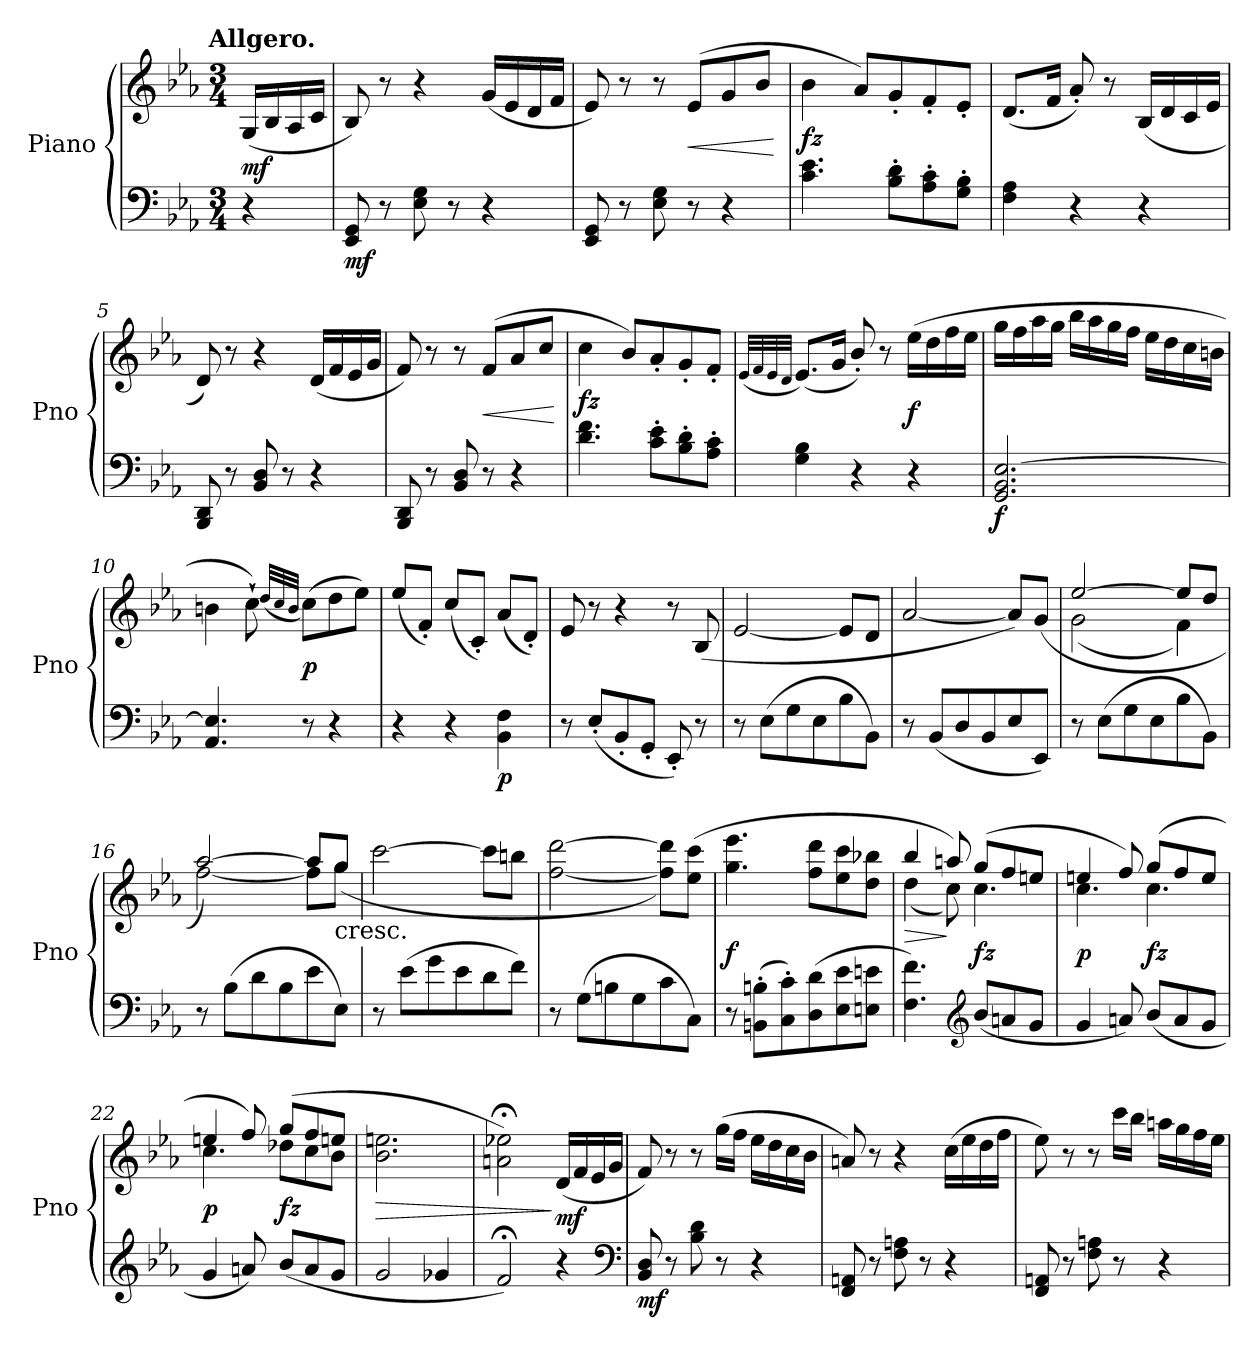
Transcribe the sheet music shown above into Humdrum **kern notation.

**kern	**kern	**dynam
*part1	*part1	*part1
*staff2	*staff1	*staff1/2
*I"Piano	*	*
*I'Pno	*	*
*clefF4	*clefG2	*
*k[b-e-a-]	*k[b-e-a-]	*
*E-:	*E-:	*
!!LO:TX:omd:t=Allgero.
*M3/4	*M3/4	*
*MM138	*MM138	*
=	=	=
4r	(16GLL	mf
.	16B-	.
.	16A-	.
.	16cJJ	.
=1	=1	=1
!	!	!LO:DY:b=2
8EE- 8GG	8B-)	mf
8r	8r	.
8E- 8G	4r	.
8r	.	.
4r	(16gLL	.
.	16e-	.
.	16d	.
.	16fJJ	.
=2	=2	=2
8EE- 8GG	8e-)	.
8r	8r	.
8E- 8G	8r	.
8r	(8e-L	<
4r	8g	.
.	8b-J	.
.	.	[
=3	=3	=3
4.c 4.e-	4b-	fz
.	8a-L)	.
8B-' 8d'L	8g'	.
8A-' 8c'	8f'	.
8G' 8B-'J	8e-'J	.
=4	=4	=4
4F 4A-	(8.dL	.
.	16fJk	.
4r	8a-')	.
.	8r	.
4r	(16B-LL	.
.	16d	.
.	16c	.
.	16e-JJ	.
!!LO:LB:g=z
=5	=5	=5
8BBB- 8DD	8d)	.
8r	8r	.
8BB- 8D	4r	.
8r	.	.
4r	(16dLL	.
.	16f	.
.	16e-	.
.	16gJJ	.
=6	=6	=6
8BBB- 8DD	8f)	.
8r	8r	.
8BB- 8D	8r	.
8r	(8fL	<
4r	8a-	.
.	8ccJ	.
.	.	[
=7	=7	=7
4.d 4.f	4cc	fz
.	8b-L)	.
8c' 8e-'L	8a-'	.
8B-' 8d'	8g'	.
8A-' 8c'J	8f'J	.
=8	=8	=8
.	(32qqe-LLL	.
.	32qqf	.
.	32qqe-	.
.	32qqdJJJ	.
4G 4B-	(8.e-L)	.
.	16gJk	.
4r	8b-'/)	.
.	8r	.
4r	(16ee-LL	f
.	16dd	.
.	16ff	.
.	16ee-JJ	.
=9	=9	=9
!	!	!LO:DY:b=2
2.GG 2.BB- [2.E-	16ggLL	f
.	16ff	.
.	16aa-	.
.	16ggJJ	.
.	16bb-LL	.
.	16aa-	.
.	16gg	.
.	16ffJJ	.
.	16ee-LL	.
.	16dd	.
.	16cc	.
.	16bnJJ	.
!!LO:LB:g=z
=10	=10	=10
4.AA- 4.E-]	4bn	.
.	8cc`)	.
.	(32qqddLLL	.
.	32qqcc	.
.	32qqbJJJ	.
8r	(8ccL)	p
4r	8dd	.
.	8ee-J)	.
=11	=11	=11
4r	(8ee-/L	.
.	8f'/J)	.
4r	(8ccL	.
.	8c'J)	.
!	!	!LO:DY:b=2
4BB- 4F	(8a-L	p
.	8d'J)	.
=12	=12	=12
8r	8e-	.
(8E-'L	8r	.
8BB-'	4r	.
8GG'J	.	.
8EE-')	8r	.
8r	(8B-	.
=13	=13	=13
8r	[2e-	.
(8E-L	.	.
8G	.	.
8E-	.	.
8B-	8e-L]	.
8BB-J)	8dJ	.
=14	=14	=14
8r	[2a-	.
(8BB-L	.	.
8D	.	.
8BB-	.	.
8E-	8a-L])	.
8EE-J)	(>8gJ	.
=15	=15	=15
*	*^	*
8r	[2ee-	(2g	.
(8E-L	.	.	.
8G	.	.	.
8E-	.	.	.
8B-	8ee-L]	4f)	.
8BB-J)	8ddJ	.	.
!!LO:LB:g=z	!!
=16	=16	=16	=16
8r	[2aa-)	[2ff	.
(8B-L	.	.	.
8d	.	.	.
8B-	.	.	.
8e-	8aa-L]	8ffL]	.
!	!LO:TX:c:t=cresc.	!	!
8E-J)	8ggJ	(>8ggJ	.
*	*v	*v	*
=17	=17	=17
8r	[2ccc	.
(8e-L	.	.
8g	.	.
8e-	.	.
8d	8cccL]	.
8fJ)	8bbnJ	.
=18	=18	=18
8r	[2ff [2ddd	.
(8GL	.	.
8Bn	.	.
8G	.	.
8c	8ff] 8ddd]L)	.
8CJ)	(8ee- 8cccJ	.
=19	=19	=19
8r	4.gg 4.eee-	f
(8BBn' 8Bn'L	.	.
8C' 8c')	.	.
(8D 8d	8ff 8dddL	.
8E- 8e-	8ee- 8ccc	.
8En 8enJ	8dd 8bb-XJ	.
=20	=20	=20
*	*^	*
4.F 4.f)	4bb-	(4dd	>
.	8aan)	8cc)	]
*clefG2	*	*	*
(8b-L	(8ggL	4.cc	fz
8an	8ff	.	.
8gJ	8eenJ	.	.
=21	=21	=21	=21
4g	4een	4.cc	p
8an)	8ff)	.	.
(8b-L	(8ggL	4.cc	fz
8a	8ff	.	.
8gJ	8eeJ	.	.
!!LO:LB:g=z	!!
=22	=22	=22	=22
4g	4een	4.cc	p
8an)	8ff)	.	.
(8b-L	(8ggL	8dd-XL	fz
8a	8ff	8cc	.
8gJ	8eenJ	8b-J	.
*	*v	*v	*
=23	=23	=23
2g	2.b- 2.een	>
4g-X	.	.
=24	=24	=24
2f;<)	2an;< 2ee-X;<)	.
4r	(16dLL	] mf
.	16f	.
.	16e-	.
.	16gJJ	.
*clefF4	*	*
=25	=25	=25
!	!	!LO:DY:b=2
8BB- 8D	8f)	mf
8r	8r	.
8B- 8d	8r	.
8r	(16ggLL	.
.	16ffJJ	.
4r	16ee-LL	.
.	16dd	.
.	16cc	.
.	16b-JJ	.
=26	=26	=26
8FF 8AAn	8an)	.
8r	8r	.
8F 8An	4r	.
8r	.	.
4r	(16ccLL	.
.	16ee-	.
.	16dd	.
.	16ffJJ	.
=27	=27	=27
8FF 8AAn	8ee-)	.
8r	8r	.
8F 8An	8r	.
8r	16cccLL	.
.	16bb-JJ	.
4r	16aanLL	.
.	16gg	.
.	16ff	.
.	16ee-JJ	.
=	=	=
*-	*-	*-
